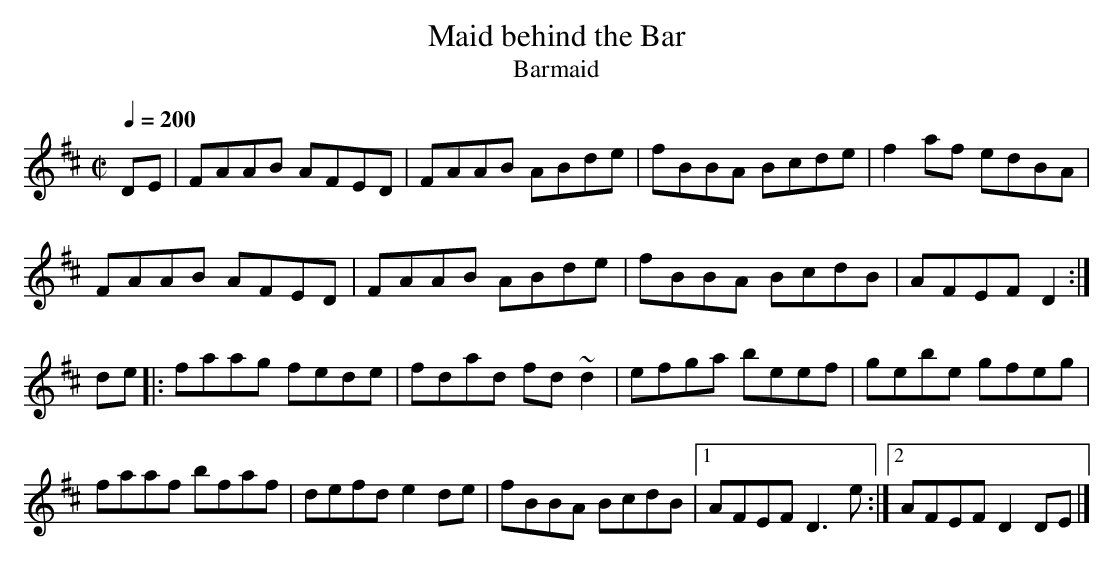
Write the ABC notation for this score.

X:1
T:Maid behind the Bar
T:Barmaid
M:C|
L:1/8
Q:1/4=200
K:D
DE|FAAB AFED|FAAB ABde|fBBA Bcde|f2af edBA|
FAAB AFED|FAAB ABde|fBBA BcdB|AFEF D2:|
de|:faag fede|fdad fd~d2|efga beef|gebe gfeg|
faaf bfaf|defd e2de|fBBA BcdB|[1 AFEF D3e:|[2 AFEF D2DE|]
